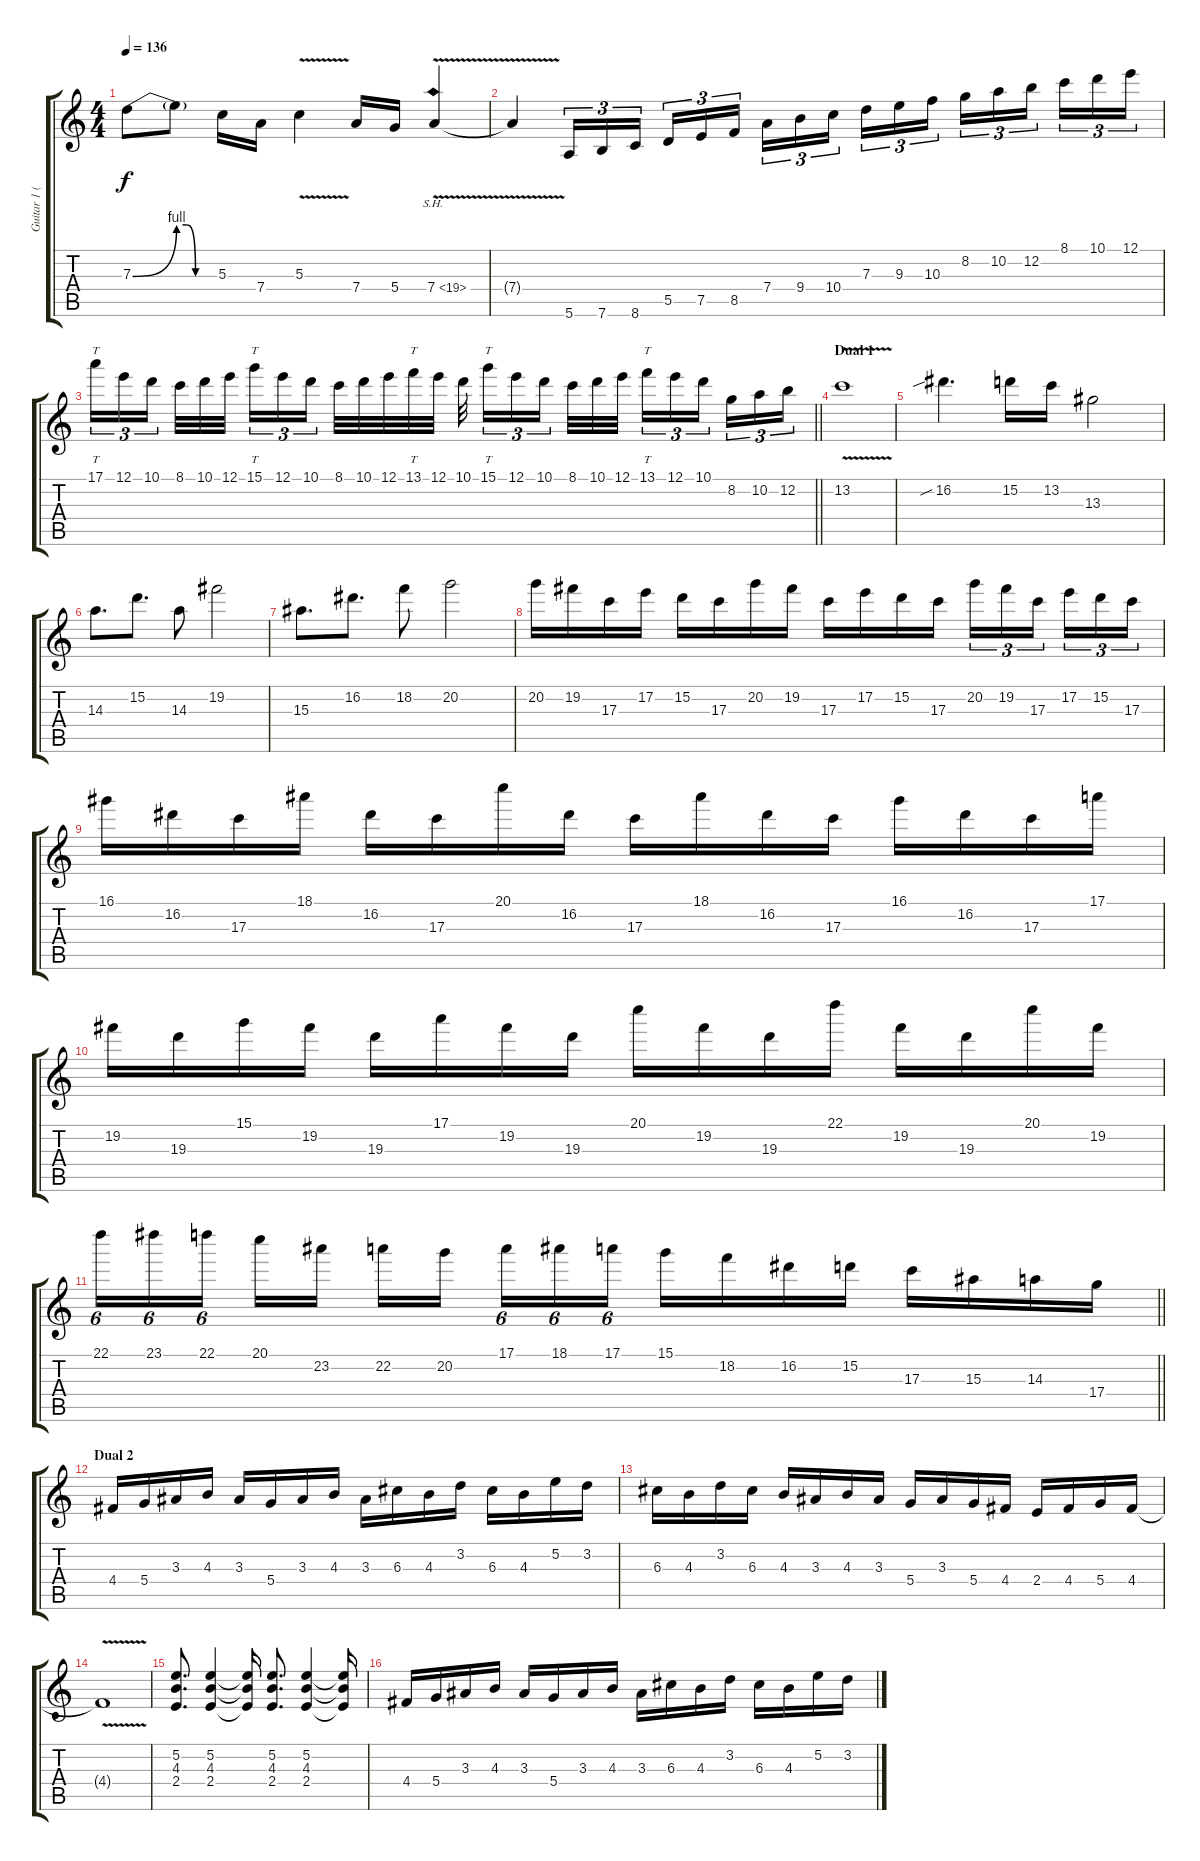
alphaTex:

\track ("Guitar 1 (solo)" "Guitar 1 (") {instrument distortionguitar}
\staff {score tabs}
\tuning (E4 B3 G3 D3 A2 E2) {hide}
\ts (4 4)
\tempo 136
\clef g2
\ks c
7.3{be (bend 0 0 60 4)}.8{dy f} 7.3{be (custom 0 4 15 4 30 0 60 0) t}.8 5.3.16 7.4.16 5.3{v}.4 7.4.16 5.4.16 7.4{sh 12 v}.4 |
7.4{t}.4 5.6.16{tu (3 2)} 7.6.16{tu (3 2)} 8.6.16{tu (3 2) beam splitsecondary} 5.5.16{tu (3 2)} 7.5.16{tu (3 2)} 8.5.16{tu (3 2)} 7.4.16{tu (3 2)} 9.4.16{tu (3 2)} 10.4.16{tu (3 2) beam splitsecondary} 7.3.16{tu (3 2)} 9.3.16{tu (3 2)} 10.3.16{tu (3 2)} 8.2.16{tu (3 2)} 10.2.16{tu (3 2)} 12.2.16{tu (3 2) beam splitsecondary} 8.1.16{tu (3 2)} 10.1.16{tu (3 2)} 12.1.16{tu (3 2)} |
\barLineRight lightlight
17.1.16{tt tu (3 2)} 12.1.16{tu (3 2)} 10.1.16{tu (3 2) beam splitsecondary} 8.1.32 10.1.32 12.1.32{beam splitsecondary} 15.1.16{tt tu (3 2)} 12.1.16{tu (3 2)} 10.1.16{tu (3 2) beam splitsecondary} 8.1.32 10.1.32 12.1.32 13.1.32{tt} 12.1.32 10.1.32{beam splitsecondary} 15.1.16{tt tu (3 2)} 12.1.16{tu (3 2)} 10.1.16{tu (3 2) beam splitsecondary} 8.1.32 10.1.32 12.1.32 13.1.16{tt tu (3 2)} 12.1.16{tu (3 2)} 10.1.16{tu (3 2) beam splitsecondary} 8.2.16{tu (3 2)} 10.2.16{tu (3 2)} 12.2.16{tu (3 2)} |
\section ("" "Dual 1")
13.2{v}.1 |
16.2{sib}.4{d} 15.2.16 13.2.16 13.3.2 |
14.3.8{d} 15.2.8{d} 14.3.8 19.2.2 |
15.3.8{d} 16.2.8{d} 18.2.8 20.2.2 |
20.2.16 19.2.16 17.3.16 17.2.16 15.2.16 17.3.16 20.2.16 19.2.16 17.3.16 17.2.16 15.2.16 17.3.16 20.2.16{tu (3 2)} 19.2.16{tu (3 2)} 17.3.16{tu (3 2) beam splitsecondary} 17.2.16{tu (3 2)} 15.2.16{tu (3 2)} 17.3.16{tu (3 2)} |
16.1.16 16.2.16 17.3.16 18.1.16 16.2.16 17.3.16 20.1.16 16.2.16 17.3.16 18.1.16 16.2.16 17.3.16 16.1.16 16.2.16 17.3.16 17.1.16 |
19.2.16 19.3.16 15.1.16 19.2.16 19.3.16 17.1.16 19.2.16 19.3.16 20.1.16 19.2.16 19.3.16 22.1.16 19.2.16 19.3.16 20.1.16 19.2.16 |
\barLineRight lightlight
22.1.16{tu (6 4)} 23.1.16{tu (6 4)} 22.1.16{tu (6 4) beam splitsecondary} 20.1.16 23.2.16 22.2.16 20.2.16{beam splitsecondary} 17.1.16{tu (6 4)} 18.1.16{tu (6 4)} 17.1.16{tu (6 4)} 15.1.16 18.2.16 16.2.16 15.2.16 17.3.16 15.3.16 14.3.16 17.4.16 |
\section ("" "Dual 2")
4.4.16 5.4.16 3.3.16 4.3.16 3.3.16 5.4.16 3.3.16 4.3.16 3.3.16 6.3.16 4.3.16 3.2.16 6.3.16 4.3.16 5.2.16 3.2.16 |
6.3.16 4.3.16 3.2.16 6.3.16 4.3.16 3.3.16 4.3.16 3.3.16 5.4.16 3.3.16 5.4.16 4.4.16 2.4.16 4.4.16 5.4.16 4.4.16 |
4.4{v t}.1 |
(5.2 4.3 2.4).8{d} (5.2 4.3 2.4).4 (5.2{t} 4.3{t} 2.4{t}).16 (5.2 4.3 2.4).8{d} (5.2 4.3 2.4).4 (5.2{t} 4.3{t} 2.4{t}).16 |
4.4.16 5.4.16 3.3.16 4.3.16 3.3.16 5.4.16 3.3.16 4.3.16 3.3.16 6.3.16 4.3.16 3.2.16 6.3.16 4.3.16 5.2.16 3.2.16
